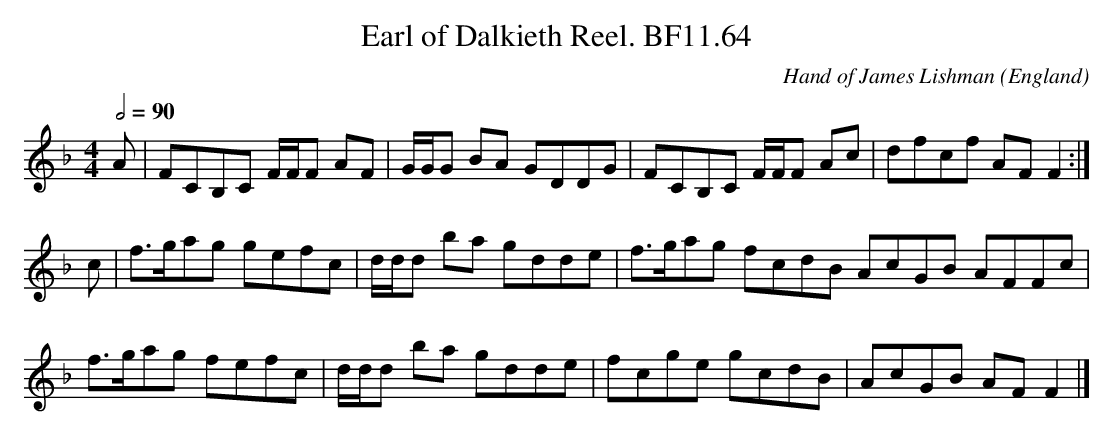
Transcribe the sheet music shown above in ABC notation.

X:1
T:Earl of Dalkieth Reel. BF11.64
C:Hand of James Lishman
L:1/8
M:4/4
O:England
Q:1/2=90
K:F
A|FCB,C F/F/F AF|G/G/G BA GDDG|FCB,C F/F/F Ac|dfcf AFF2:|!
c|f>gag gefc|d/d/d ba gdde|f>gag fcdB AcGB AFFc|!
f>gag fefc|d/d/d ba gdde|fcge gcdB|AcGB AFF2|]
